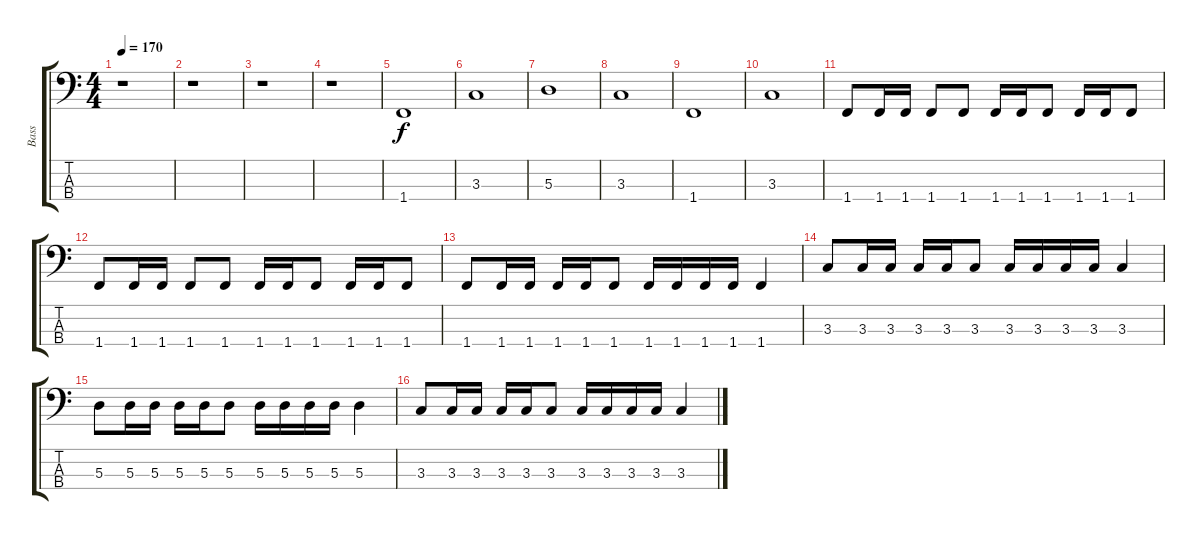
\track ("Bass" "Bass") {instrument electricbassfinger}
\staff {score tabs}
\tuning (G2 D2 A1 E1) {hide}
\ts (4 4)
\tempo 170
\clef f4
\ks c
r.1{dy f} |
r.1 |
r.1 |
r.1 |
\section ("" "")
1.4.1 |
3.3.1 |
5.3.1 |
3.3.1 |
1.4.1 |
3.3.1 |
1.4.8 1.4.16 1.4.16 1.4.8 1.4.8 1.4.16 1.4.16 1.4.8 1.4.16 1.4.16 1.4.8 |
1.4.8 1.4.16 1.4.16 1.4.8 1.4.8 1.4.16 1.4.16 1.4.8 1.4.16 1.4.16 1.4.8 |
\section ("" "")
1.4.8 1.4.16 1.4.16 1.4.16 1.4.16 1.4.8 1.4.16 1.4.16 1.4.16 1.4.16 1.4.4 |
3.3.8 3.3.16 3.3.16 3.3.16 3.3.16 3.3.8 3.3.16 3.3.16 3.3.16 3.3.16 3.3.4 |
5.3.8 5.3.16 5.3.16 5.3.16 5.3.16 5.3.8 5.3.16 5.3.16 5.3.16 5.3.16 5.3.4 |
3.3.8 3.3.16 3.3.16 3.3.16 3.3.16 3.3.8 3.3.16 3.3.16 3.3.16 3.3.16 3.3.4
